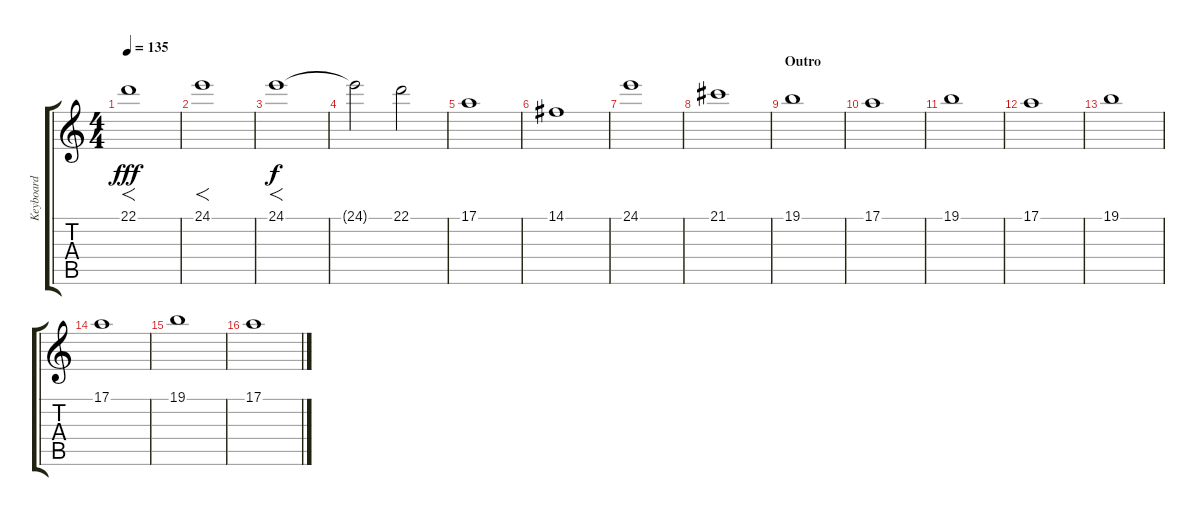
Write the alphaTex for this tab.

\track ("Keyboard" "Keyboard") {instrument pad2warm}
\staff {score tabs}
\tuning (E4 B3 G3 D3 A2 E2) {hide}
\ts (4 4)
\tempo 135
\clef g2
\ks c
22.1.1{f dy fff} |
24.1.1{f} |
24.1.1{f dy f} |
24.1{t}.2 22.1.2 |
17.1.1 |
14.1.1 |
24.1.1 |
21.1.1 |
\section ("" "Outro")
19.1.1 |
17.1.1 |
19.1.1 |
17.1.1 |
19.1.1 |
17.1.1 |
19.1.1 |
17.1.1
